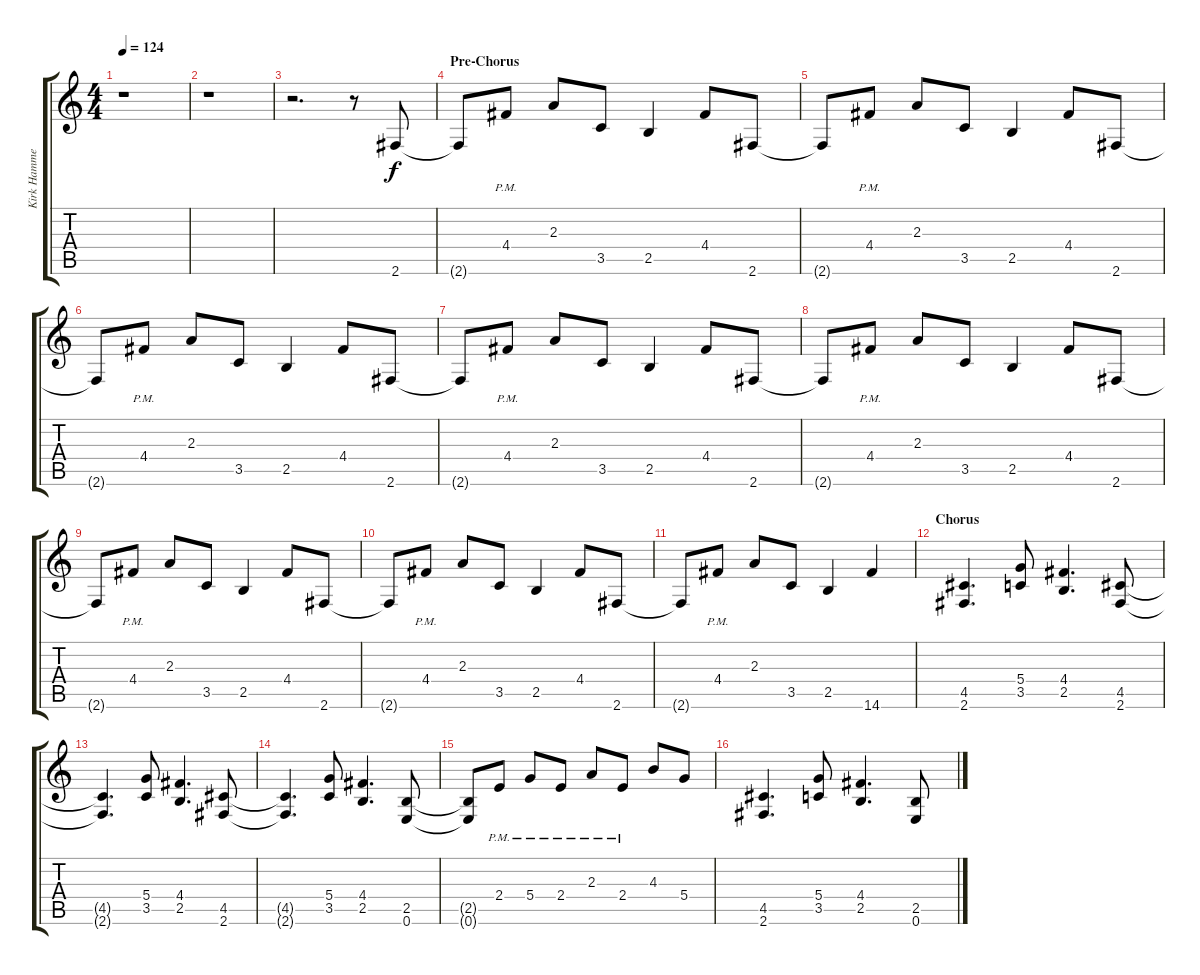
\track ("Kirk Hammett (Lead)" "Kirk Hamme") {instrument distortionguitar}
\staff {score tabs}
\tuning (E4 B3 G3 D3 A2 E2) {hide}
\ts (4 4)
\tempo 124
\clef g2
\ks c
r.1{dy f} |
r.1 |
r.2{d} r.8 2.6.8 |
\section ("" "Pre-Chorus")
2.6{t}.8 4.4{pm}.8 2.3.8 3.5.8 2.5.4 4.4.8 2.6.8 |
2.6{t}.8 4.4{pm}.8 2.3.8 3.5.8 2.5.4 4.4.8 2.6.8 |
2.6{t}.8 4.4{pm}.8 2.3.8 3.5.8 2.5.4 4.4.8 2.6.8 |
2.6{t}.8 4.4{pm}.8 2.3.8 3.5.8 2.5.4 4.4.8 2.6.8 |
2.6{t}.8 4.4{pm}.8 2.3.8 3.5.8 2.5.4 4.4.8 2.6.8 |
2.6{t}.8 4.4{pm}.8 2.3.8 3.5.8 2.5.4 4.4.8 2.6.8 |
2.6{t}.8 4.4{pm}.8 2.3.8 3.5.8 2.5.4 4.4.8 2.6.8 |
2.6{t}.8 4.4{pm}.8 2.3.8 3.5.8 2.5.4 14.6.4 |
\section ("" "Chorus")
(4.5 2.6).4{d} (5.4 3.5).8 (4.4 2.5).4{d} (4.5 2.6).8 |
(4.5{t} 2.6{t}).4{d} (5.4 3.5).8 (4.4 2.5).4{d} (4.5 2.6).8 |
(4.5{t} 2.6{t}).4{d} (5.4 3.5).8 (4.4 2.5).4{d} (2.5 0.6).8 |
(2.5{t} 0.6{t}).8 2.4{pm}.8 5.4{pm}.8 2.4{pm}.8 2.3{pm}.8 2.4{pm}.8 4.3.8 5.4.8 |
(4.5 2.6).4{d} (5.4 3.5).8 (4.4 2.5).4{d} (2.5 0.6).8
